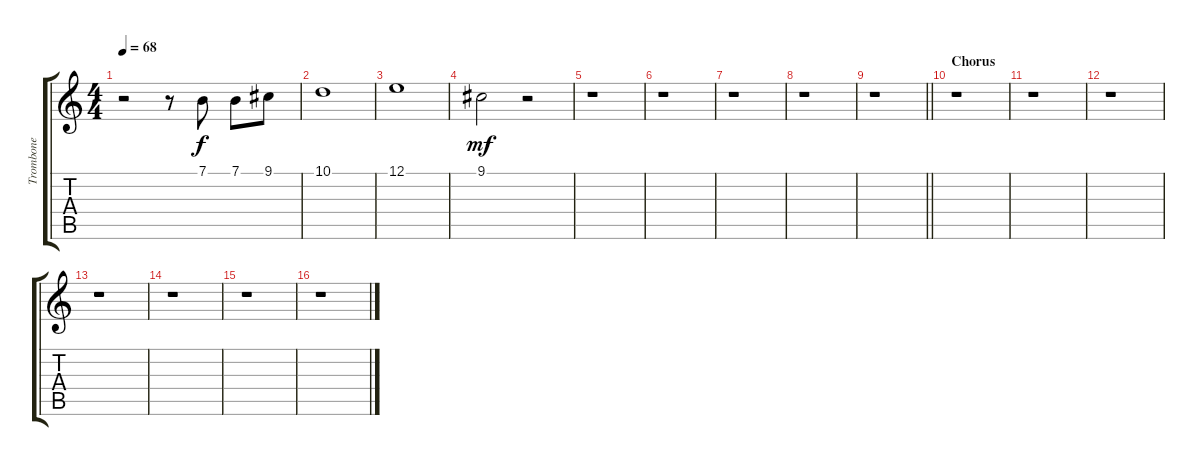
\track ("Trombone" "Trombone") {instrument trombone}
\staff {score tabs}
\tuning (E4 B3 G3 D3 A2 E2) {hide}
\ts (4 4)
\tempo 68
\clef g2
\ks c
r.2{dy f} r.8 7.1.8 7.1.8 9.1.8 |
10.1.1 |
12.1.1 |
9.1.2{dy mf} r.2 |
r.1 |
r.1 |
r.1 |
r.1 |
\barLineRight lightlight
r.1 |
\section ("" "Chorus")
r.1 |
r.1 |
r.1 |
r.1 |
r.1 |
r.1 |
r.1
